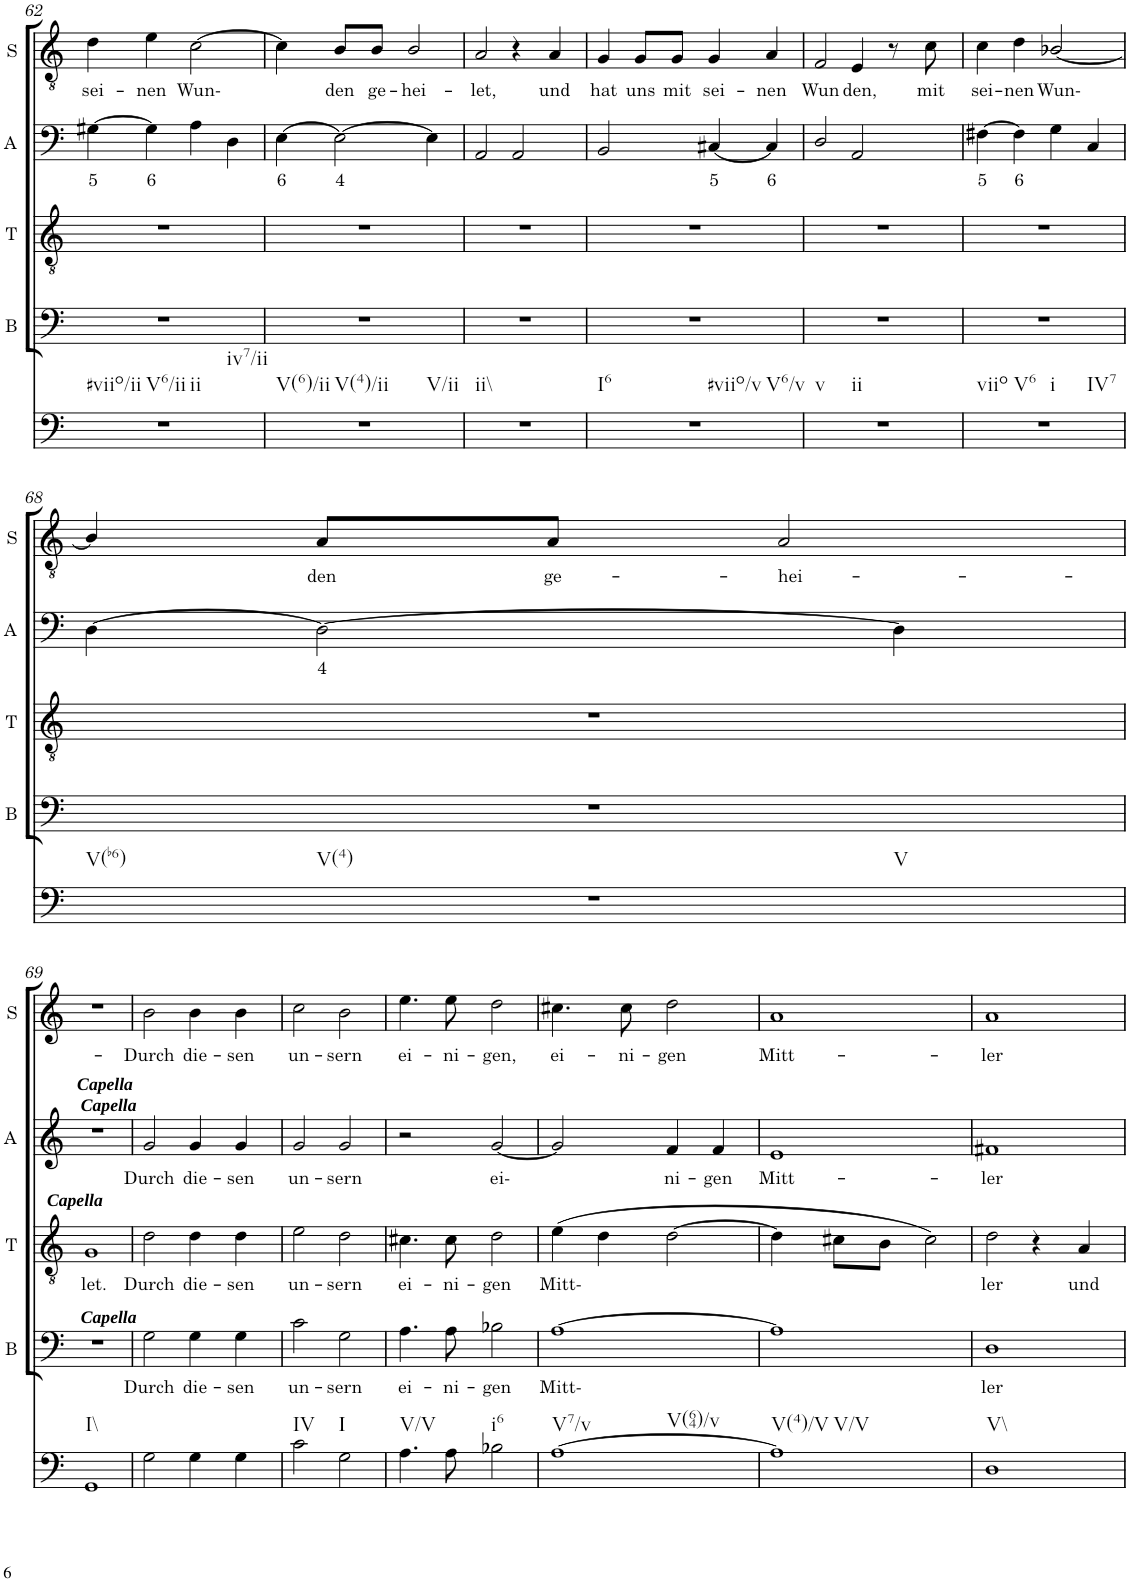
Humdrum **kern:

**kern	**kern	**text	**kern	**text	**kern	**text	**kern	**text
*part5	*part4	*part4	*part3	*part3	*part2	*part2	*part1	*part1
*staff5	*staff4	*staff4	*staff3	*staff3	*staff2	*staff2	*staff1	*staff1
*I"Continuo	*I"Bass	*	*I"Tenor	*	*I"Alto	*	*I"Soprano	*
*	*I'B	*	*I'T	*	*I'A	*	*I'S	*
!!LO:PB:g=z
*clefG2	*clefG2	*	*clefF4	*	*clefF4	*	*clefGv2	*
*k[]	*k[]	*	*k[]	*	*k[]	*	*k[]	*
*	*	*	*M4/4	*	*M4/4	*	*M4/4	*
=62	=62	=62	=62	=62	=62	=62	=62	=62
!LO:TX:b:t=#viio/ii	!	!	!	!	!	!	!	!
!LO:TX:b:t=V6/ii	!	!	!	!	!	!	!	!
!LO:TX:b:t=ii	!	!	!	!	!	!	!	!
!LO:TX:b:t=iv7/ii	!	!	!	!	!	!	!	!
!	!	!	!	!	!	!LO:LY:b	!	!LO:LY:b
1r	1r	.	1r	.	[4G#X\	5	4d\	sei-
!	!	!	!	!	!	!LO:LY:b	!	!LO:LY:b
.	.	.	.	.	4G#\]	6	4e\	nen
!	!	!	!	!	!	!	!	!LO:LY:b
.	.	.	.	.	4A\	.	[2c\	Wun-
.	.	.	.	.	4D\	.	.	.
=63	=63	=63	=63	=63	=63	=63	=63	=63
!LO:TX:b:t=V(6)/ii	!	!	!	!	!	!	!	!
!LO:TX:b:t=V(4)/ii	!	!	!	!	!	!	!	!
!LO:TX:b:t=V/ii	!	!	!	!	!	!	!	!
!	!	!	!	!	!	!LO:LY:b	!	!
1r	1r	.	1r	.	[4E\	6	4c\]	.
!	!	!	!	!	!	!LO:LY:b	!	!LO:LY:b
.	.	.	.	.	2E\_	4	8B/L	den
!	!	!	!	!	!	!	!	!LO:LY:b
.	.	.	.	.	.	.	8B/J	ge-
!	!	!	!	!	!	!	!	!LO:LY:b
.	.	.	.	.	.	.	2B/	hei-
.	.	.	.	.	4E\]	.	.	.
=64	=64	=64	=64	=64	=64	=64	=64	=64
!LO:TX:b:t=ii\\	!	!	!	!	!	!	!	!
!	!	!	!	!	!	!	!	!LO:LY:b
1r	1r	.	1r	.	2AA/	.	2A/	let,
.	.	.	.	.	2AA/	.	4r	.
!	!	!	!	!	!	!	!	!LO:LY:b
.	.	.	.	.	.	.	4A/	und
=65	=65	=65	=65	=65	=65	=65	=65	=65
!LO:TX:b:t=I6	!	!	!	!	!	!	!	!
!LO:TX:b:t=#viio/v	!	!	!	!	!	!	!	!
!LO:TX:b:t=V6/v	!	!	!	!	!	!	!	!
!	!	!	!	!	!	!	!	!LO:LY:b
1r	1r	.	1r	.	2BB/	.	4G/	hat
!	!	!	!	!	!	!	!	!LO:LY:b
.	.	.	.	.	.	.	8G/L	uns
!	!	!	!	!	!	!	!	!LO:LY:b
.	.	.	.	.	.	.	8G/J	mit
!	!	!	!	!	!	!LO:LY:b	!	!LO:LY:b
.	.	.	.	.	[4C#X/	5	4G/	sei-
!	!	!	!	!	!	!LO:LY:b	!	!LO:LY:b
.	.	.	.	.	4C#/]	6	4A/	nen
=66	=66	=66	=66	=66	=66	=66	=66	=66
!LO:TX:b:t=v	!	!	!	!	!	!	!	!
!LO:TX:b:t=ii	!	!	!	!	!	!	!	!
!	!	!	!	!	!	!	!	!LO:LY:b
1r	1r	.	1r	.	2D/	.	2F/	Wun-
!	!	!	!	!	!	!	!	!LO:LY:b
.	.	.	.	.	2AA/	.	4E/	den,
.	.	.	.	.	.	.	8r	.
!	!	!	!	!	!	!	!	!LO:LY:b
.	.	.	.	.	.	.	8c\	mit
=67	=67	=67	=67	=67	=67	=67	=67	=67
!LO:TX:b:t=viio	!	!	!	!	!	!	!	!
!LO:TX:b:t=V6	!	!	!	!	!	!	!	!
!LO:TX:b:t=i	!	!	!	!	!	!	!	!
!LO:TX:b:t=IV7	!	!	!	!	!	!	!	!
!	!	!	!	!	!	!LO:LY:b	!	!LO:LY:b
1r	1r	.	1r	.	[4F#X\	5	4c\	sei-
!	!	!	!	!	!	!LO:LY:b	!	!LO:LY:b
.	.	.	.	.	4F#\]	6	4d\	nen
!	!	!	!	!	!	!	!	!LO:LY:b
.	.	.	.	.	4G\	.	[2B-X/	Wun-
.	.	.	.	.	4C/	.	.	.
!!LO:LB:g=z
=68	=68	=68	=68	=68	=68	=68	=68	=68
!LO:TX:b:t=V(b6)	!	!	!	!	!	!	!	!
!LO:TX:b:t=V(4)	!	!	!	!	!	!	!	!
!LO:TX:b:t=V	!	!	!	!	!	!	!	!
1r	1r	.	1r	.	[4D\	.	4B-/]	.
!	!	!	!	!	!	!LO:LY:b	!	!LO:LY:b
.	.	.	.	.	2D\_	4	8A/L	den
!	!	!	!	!	!	!	!	!LO:LY:b
.	.	.	.	.	.	.	8A/J	ge-
!	!	!	!	!	!	!	!	!LO:LY:b
.	.	.	.	.	.	.	2A/	hei-
.	.	.	.	.	4D\]	.	.	.
!!LO:LB:g=z
=69	=69	=69	=69	=69	=69	=69	=69	=69
!	!	!	!	!	!	!	!LO:TX:b:Bi:t=Capella	!
!	!	!	!	!	!LO:TX:a:Bi:t=Capella	!	!	!
!	!LO:TX:a:Bi:t=Capella	!	!	!	!	!	!	!
!LO:TX:b:t=I\\	!	!	!	!	!	!	!	!
!	!	!	!	!LO:LY:b	!	!	!	!
1GG	1r	.	1G	let.	1r	.	1r	.
=70	=70	=70	=70	=70	=70	=70	=70	=70
!	!	!	!LO:TX:a:Bi:t=Capella	!	!	!	!	!
!	!	!LO:LY:b	!	!LO:LY:b	!	!LO:LY:b	!	!LO:LY:b
2G\	2G\	Durch	2d\	Durch	2g/	Durch	2b\	Durch
!	!	!LO:LY:b	!	!LO:LY:b	!	!LO:LY:b	!	!LO:LY:b
4G\	4G\	die-	4d\	die-	4g/	die-	4b\	die-
!	!	!LO:LY:b	!	!LO:LY:b	!	!LO:LY:b	!	!LO:LY:b
4G\	4G\	sen	4d\	sen	4g/	sen	4b\	sen
=71	=71	=71	=71	=71	=71	=71	=71	=71
!LO:TX:b:t=IV	!	!	!	!	!	!	!	!
!	!	!LO:LY:b	!	!LO:LY:b	!	!LO:LY:b	!	!LO:LY:b
2c\	2c\	un-	2e\	un-	2g/	un-	2cc\	un-
!LO:TX:b:t=I	!	!	!	!	!	!	!	!
!	!	!LO:LY:b	!	!LO:LY:b	!	!LO:LY:b	!	!LO:LY:b
2G\	2G\	sern	2d\	sern	2g/	sern	2b\	sern
=72	=72	=72	=72	=72	=72	=72	=72	=72
!LO:TX:b:t=V/V	!	!	!	!	!	!	!	!
!	!	!LO:LY:b	!	!LO:LY:b	!	!	!	!LO:LY:b
4.A\	4.A\	ei-	4.c#X\	ei-	2r	.	4.ee\	ei-
!	!	!LO:LY:b	!	!LO:LY:b	!	!	!	!LO:LY:b
8A\	8A\	ni-	8c#\	ni-	.	.	8ee\	ni-
!LO:TX:b:t=i6	!	!	!	!	!	!	!	!
!	!	!LO:LY:b	!	!LO:LY:b	!	!LO:LY:b	!	!LO:LY:b
2B-X\	2B-X\	gen	2d\	gen	[2g/	ei-	2dd\	gen,
=73	=73	=73	=73	=73	=73	=73	=73	=73
!LO:TX:b:t=V7/v	!	!	!	!	!	!	!	!
!LO:TX:b:t=V(64)/v	!	!	!	!	!	!	!	!
!	!	!LO:LY:b	!	!LO:LY:b	!	!	!	!LO:LY:b
[1A	[1A	Mitt-	(4e\	Mitt-	2g/]	.	4.cc#X\	ei-
.	.	.	4d\	.	.	.	.	.
!	!	!	!	!	!	!	!	!LO:LY:b
.	.	.	.	.	.	.	8cc#\	ni-
!	!	!	!	!	!	!LO:LY:b	!	!LO:LY:b
.	.	.	[2d\	.	4f/	ni-	2dd\	gen
!	!	!	!	!	!	!LO:LY:b	!	!
.	.	.	.	.	4f/	gen	.	.
=74	=74	=74	=74	=74	=74	=74	=74	=74
!LO:TX:b:t=V(4)/V	!	!	!	!	!	!	!	!
!LO:TX:b:t=V/V	!	!	!	!	!	!	!	!
!	!	!	!	!	!	!LO:LY:b	!	!LO:LY:b
1A]	1A]	.	4d\]	.	1e	Mitt-	1a	Mitt-
.	.	.	8c#X\L	.	.	.	.	.
.	.	.	8B\J	.	.	.	.	.
.	.	.	2c#\)	.	.	.	.	.
=75	=75	=75	=75	=75	=75	=75	=75	=75
!LO:TX:b:t=V\\	!	!	!	!	!	!	!	!
!	!	!LO:LY:b	!	!LO:LY:b	!	!LO:LY:b	!	!LO:LY:b
1D	1D	ler	2d\	ler	1f#X	ler	1a	ler
.	.	.	4r	.	.	.	.	.
!	!	!	!	!LO:LY:b	!	!	!	!
.	.	.	4A/	und	.	.	.	.
=	=	=	=	=	=	=	=	=
*-	*-	*-	*-	*-	*-	*-	*-	*-
